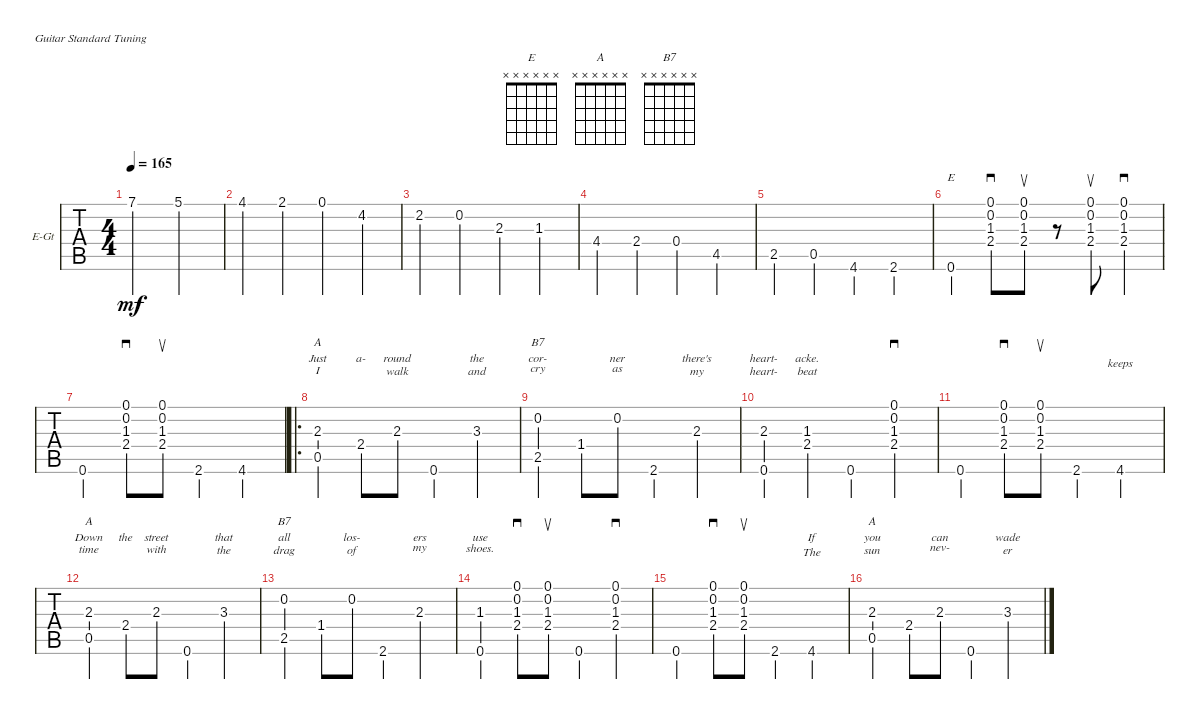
\defaultSystemsLayout 4
\bracketExtendMode groupsimilarinstruments
\firstSystemTrackNameOrientation horizontal
\otherSystemsTrackNameOrientation horizontal
\track ("Electric Guitar" "E-Gt") {instrument electricguitarclean}
\staff {tabs}
\tuning (E4 B3 G3 D3 A2 E2)
\chord ("E" x x x x x x)
\chord ("A" x x x x x x)
\chord ("B7" x x x x x x)
\ts (4 4)
\tempo 165
\clef g2
\ks e
7.1.2{dy mf instrument electricguitarclean} 5.1.2 |
4.1.4 2.1.4 0.1.4 4.2.4 |
2.2.4 0.2.4 2.3.4 1.3.4 |
4.4.4 2.4.4 0.4.4 4.5.4 |
2.5.4 0.5.4 4.6.4 2.6.4 |
0.6.4{ch "E"} (2.4 1.3 0.2 0.1).8{sd} (0.1 0.2 1.3 2.4).8{su} r.8 (2.4 1.3 0.2 0.1).8{su} (2.4 1.3 0.2 0.1).4{sd} |
0.6.4 (2.4 1.3 0.2 0.1).8{sd} (2.4 1.3 0.2 0.1).8{su} 2.6.4 4.6.4 |
\ro
(0.5 2.3).4{ch "A" lyrics (0 "Just") lyrics (1 "I") lyrics (2 "") lyrics (3 "") lyrics (4 "")} 2.4.8{lyrics (0 "a-") lyrics (1 "") lyrics (2 "") lyrics (3 "") lyrics (4 "")} 2.3.8{lyrics (0 "round") lyrics (1 "walk") lyrics (2 "") lyrics (3 "") lyrics (4 "")} 0.6.4{lyrics (0 "") lyrics (1 "") lyrics (2 "") lyrics (3 "") lyrics (4 "")} 3.3.4{lyrics (0 "the") lyrics (1 "and") lyrics (2 "") lyrics (3 "") lyrics (4 "")} |
(2.5 0.2).4{ch "B7" lyrics (0 "cor-") lyrics (1 "cry") lyrics (2 "") lyrics (3 "") lyrics (4 "")} 1.4.8{lyrics (0 "") lyrics (1 "") lyrics (2 "") lyrics (3 "") lyrics (4 "")} 0.2.8{lyrics (0 "ner") lyrics (1 "as") lyrics (2 "") lyrics (3 "") lyrics (4 "")} 2.6.4{lyrics (0 "") lyrics (1 "") lyrics (2 "") lyrics (3 "") lyrics (4 "")} 2.3.4{lyrics (0 "there's") lyrics (1 "my") lyrics (2 "") lyrics (3 "") lyrics (4 "")} |
(2.3 0.6).4{lyrics (0 "heart-") lyrics (1 "heart-") lyrics (2 "") lyrics (3 "") lyrics (4 "")} (2.4 1.3).4{lyrics (0 "acke.") lyrics (1 "beat") lyrics (2 "") lyrics (3 "") lyrics (4 "")} 0.6.4{lyrics (0 "") lyrics (1 "") lyrics (2 "") lyrics (3 "") lyrics (4 "")} (2.4 1.3 0.2 0.1).4{sd lyrics (0 "") lyrics (1 "") lyrics (2 "") lyrics (3 "") lyrics (4 "")} |
0.6.4{lyrics (0 "") lyrics (1 "") lyrics (2 "") lyrics (3 "") lyrics (4 "")} (2.4 1.3 0.2 0.1).8{sd lyrics (0 "") lyrics (1 "") lyrics (2 "") lyrics (3 "") lyrics (4 "")} (2.4 1.3 0.2 0.1).8{su lyrics (0 "") lyrics (1 "") lyrics (2 "") lyrics (3 "") lyrics (4 "")} 2.6.4{lyrics (0 "") lyrics (1 "") lyrics (2 "") lyrics (3 "") lyrics (4 "")} 4.6.4{lyrics (0 "") lyrics (1 "keeps") lyrics (2 "") lyrics (3 "") lyrics (4 "")} |
(0.5 2.3).4{ch "A" lyrics (0 "Down") lyrics (1 "time") lyrics (2 "") lyrics (3 "") lyrics (4 "")} 2.4.8{lyrics (0 "the") lyrics (1 "") lyrics (2 "") lyrics (3 "") lyrics (4 "")} 2.3.8{lyrics (0 "street") lyrics (1 "with") lyrics (2 "") lyrics (3 "") lyrics (4 "")} 0.6.4{lyrics (0 "") lyrics (1 "") lyrics (2 "") lyrics (3 "") lyrics (4 "")} 3.3.4{lyrics (0 "that") lyrics (1 "the") lyrics (2 "") lyrics (3 "") lyrics (4 "")} |
(2.5 0.2).4{ch "B7" lyrics (0 "all") lyrics (1 "drag") lyrics (2 "") lyrics (3 "") lyrics (4 "")} 1.4.8{lyrics (0 "") lyrics (1 "") lyrics (2 "") lyrics (3 "") lyrics (4 "")} 0.2.8{lyrics (0 "los-") lyrics (1 "of") lyrics (2 "") lyrics (3 "") lyrics (4 "")} 2.6.4{lyrics (0 "") lyrics (1 "") lyrics (2 "") lyrics (3 "") lyrics (4 "")} 2.3.4{lyrics (0 "ers") lyrics (1 "my") lyrics (2 "") lyrics (3 "") lyrics (4 "")} |
(1.3 0.6).4{lyrics (0 "use") lyrics (1 "shoes.") lyrics (2 "") lyrics (3 "") lyrics (4 "")} (2.4 1.3 0.2 0.1).8{sd lyrics (0 "") lyrics (1 "") lyrics (2 "") lyrics (3 "") lyrics (4 "")} (2.4 1.3 0.2 0.1).8{su lyrics (0 "") lyrics (1 "") lyrics (2 "") lyrics (3 "") lyrics (4 "")} 0.6.4{lyrics (0 "") lyrics (1 "") lyrics (2 "") lyrics (3 "") lyrics (4 "")} (2.4 1.3 0.2 0.1).4{sd lyrics (0 "") lyrics (1 "") lyrics (2 "") lyrics (3 "") lyrics (4 "")} |
0.6.4{lyrics (0 "") lyrics (1 "") lyrics (2 "") lyrics (3 "") lyrics (4 "")} (2.4 1.3 0.2 0.1).8{sd lyrics (0 "") lyrics (1 "") lyrics (2 "") lyrics (3 "") lyrics (4 "")} (2.4 1.3 0.2 0.1).8{su lyrics (0 "") lyrics (1 "") lyrics (2 "") lyrics (3 "") lyrics (4 "")} 2.6.4{lyrics (0 "") lyrics (1 "") lyrics (2 "") lyrics (3 "") lyrics (4 "")} 4.6.4{lyrics (0 "If") lyrics (1 "The") lyrics (2 "") lyrics (3 "") lyrics (4 "")} |
(0.5 2.3).4{ch "A" lyrics (0 "you") lyrics (1 "sun") lyrics (2 "") lyrics (3 "") lyrics (4 "")} 2.4.8{lyrics (0 "") lyrics (1 "") lyrics (2 "") lyrics (3 "") lyrics (4 "")} 2.3.8{lyrics (0 "can") lyrics (1 "nev-") lyrics (2 "") lyrics (3 "") lyrics (4 "")} 0.6.4{lyrics (0 "") lyrics (1 "") lyrics (2 "") lyrics (3 "") lyrics (4 "")} 3.3.4{lyrics (0 "wade") lyrics (1 "er") lyrics (2 "") lyrics (3 "") lyrics (4 "")}
